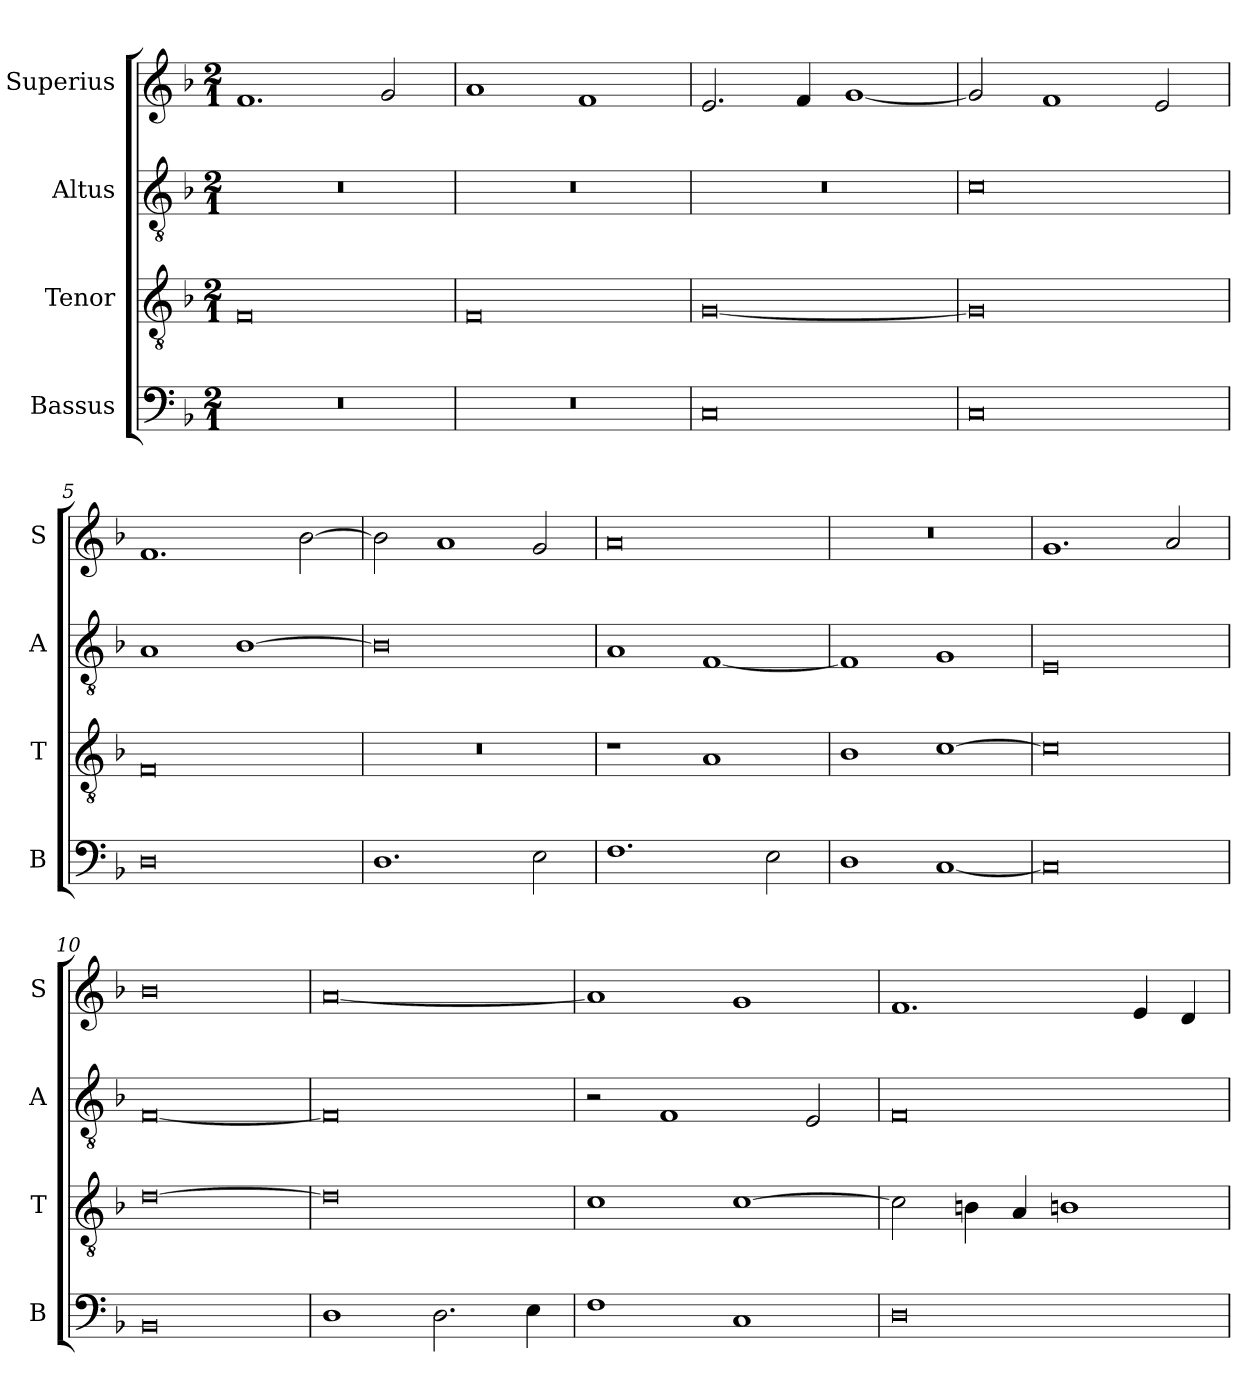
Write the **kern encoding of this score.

**kern	**kern	**kern	**kern
*part4	*part3	*part2	*part1
*staff4	*staff3	*staff2	*staff1
*I"Bassus	*I"Tenor	*I"Altus	*I"Superius
*I'B	*I'T	*I'A	*I'S
*clefF4	*clefGv2	*clefGv2	*clefG2
*k[b-]	*k[b-]	*k[b-]	*k[b-]
*M2/1	*M2/1	*M2/1	*M2/1
=1	=1	=1	=1
0r	0F	0r	1.f
.	.	.	2g/
=2	=2	=2	=2
0r	0F	0r	1a
.	.	.	1f
=3	=3	=3	=3
0C	[0G	0r	2.e/
.	.	.	4f/
.	.	.	[1g
=4	=4	=4	=4
0C	0G]	0c	2g/]
.	.	.	1f
.	.	.	2e/
=5	=5	=5	=5
0D	0F	1A	1.f
.	.	[1B-	.
.	.	.	[2b-\
=6	=6	=6	=6
1.D	0r	0B-]	2b-\]
.	.	.	1a
2E\	.	.	2g/
=7	=7	=7	=7
1.F	1r	1A	0a
.	1A	[1F	.
2E\	.	.	.
=8	=8	=8	=8
1D	1B-	1F]	0r
[1C	[1c	1G	.
=9	=9	=9	=9
0C]	0c]	0E	1.g
.	.	.	2a/
=10	=10	=10	=10
0BB-	[0d	[0F	0b-
=11	=11	=11	=11
1D	0d]	0F]	[0a
2.D\	.	.	.
4E\	.	.	.
=12	=12	=12	=12
1F	1c	2r	1a]
.	.	1F	.
1C	[1c	.	1g
.	.	2E/	.
=13	=13	=13	=13
0D	2c\]	0F	1.f
.	4Bn\	.	.
.	4A/	.	.
.	1Bn	.	.
.	.	.	4e/
.	.	.	4d/
=	=	=	=
*-	*-	*-	*-
